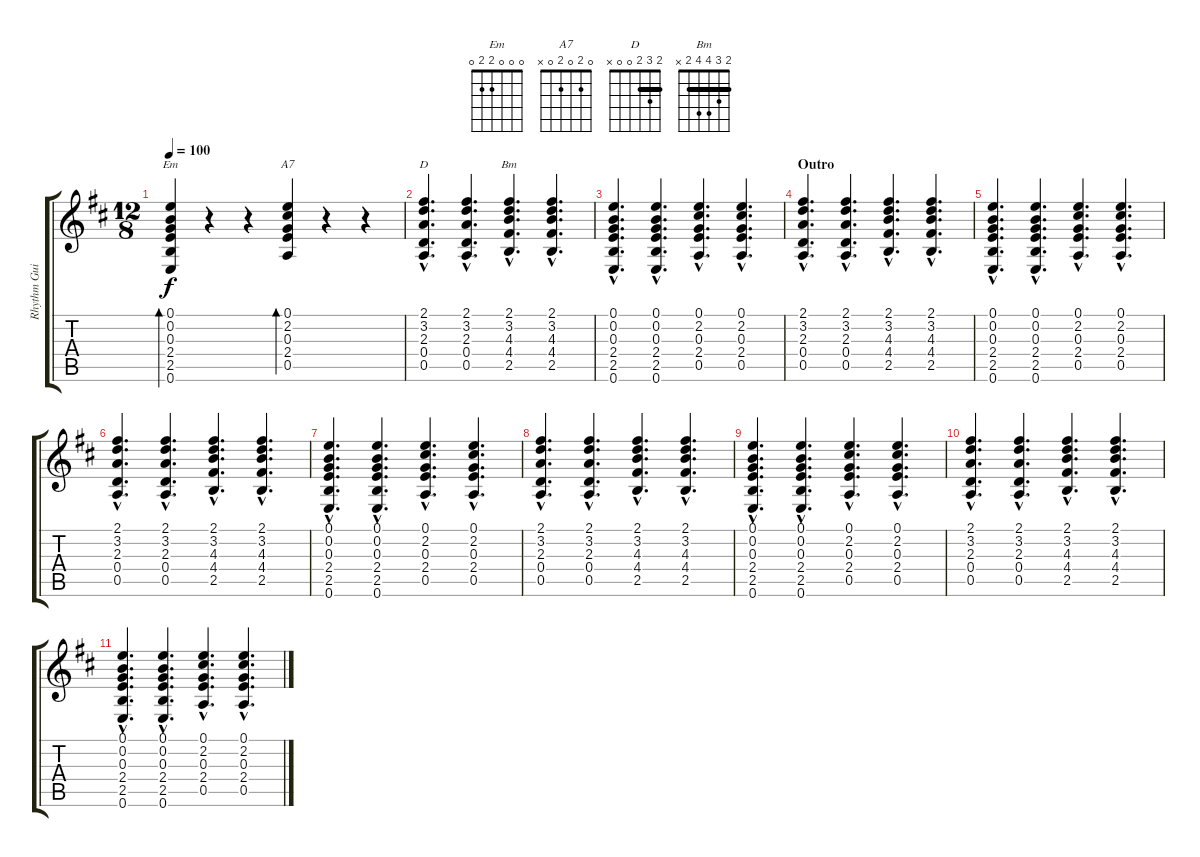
\track ("Rhythm Guitar" "Rhythm Gui") {instrument electricguitarclean}
\staff {score tabs}
\tuning (E4 B3 G3 D3 A2 E2) {hide}
\chord ("Em" 0 0 0 2 2 0)
\chord ("A7" 0 2 0 2 0 x)
\chord ("D" 2 3 2 0 0 x) {barre 2}
\chord ("Bm" 2 3 4 4 2 x) {barre 2}
\ts (12 8)
\tempo 100
\clef g2
\ks d
(0.1 0.2 0.3 2.4 2.5 0.6).4{bd 480 ch "Em" dy f} r.4 r.4 (0.1 2.2 0.3 2.4 0.5).4{bd 480 ch "A7"} r.4 r.4 |
(2.1{hac} 3.2{hac} 2.3{hac} 0.4{hac} 0.5{hac}).4{d ch "D"} (2.1{hac} 3.2{hac} 2.3{hac} 0.4{hac} 0.5{hac}).4{d} (2.1{hac} 3.2{hac} 4.3{hac} 4.4{hac} 2.5{hac}).4{d ch "Bm"} (2.1{hac} 3.2{hac} 4.3{hac} 4.4{hac} 2.5{hac}).4{d} |
(0.1{hac} 0.2{hac} 0.3{hac} 2.4{hac} 2.5{hac} 0.6{hac}).4{d} (0.1{hac} 0.2{hac} 0.3{hac} 2.4{hac} 2.5{hac} 0.6{hac}).4{d} (0.1{hac} 2.2{hac} 0.3{hac} 2.4{hac} 0.5{hac}).4{d} (0.1{hac} 2.2{hac} 0.3{hac} 2.4{hac} 0.5{hac}).4{d} |
\section ("" "Outro")
(2.1{hac} 3.2{hac} 2.3{hac} 0.4{hac} 0.5{hac}).4{d} (2.1{hac} 3.2{hac} 2.3{hac} 0.4{hac} 0.5{hac}).4{d} (2.1{hac} 3.2{hac} 4.3{hac} 4.4{hac} 2.5{hac}).4{d} (2.1{hac} 3.2{hac} 4.3{hac} 4.4{hac} 2.5{hac}).4{d} |
(0.1{hac} 0.2{hac} 0.3{hac} 2.4{hac} 2.5{hac} 0.6{hac}).4{d} (0.1{hac} 0.2{hac} 0.3{hac} 2.4{hac} 2.5{hac} 0.6{hac}).4{d} (0.1{hac} 2.2{hac} 0.3{hac} 2.4{hac} 0.5{hac}).4{d} (0.1{hac} 2.2{hac} 0.3{hac} 2.4{hac} 0.5{hac}).4{d} |
(2.1{hac} 3.2{hac} 2.3{hac} 0.4{hac} 0.5{hac}).4{d volume 12} (2.1{hac} 3.2{hac} 2.3{hac} 0.4{hac} 0.5{hac}).4{d} (2.1{hac} 3.2{hac} 4.3{hac} 4.4{hac} 2.5{hac}).4{d volume 11} (2.1{hac} 3.2{hac} 4.3{hac} 4.4{hac} 2.5{hac}).4{d} |
(0.1{hac} 0.2{hac} 0.3{hac} 2.4{hac} 2.5{hac} 0.6{hac}).4{d volume 10} (0.1{hac} 0.2{hac} 0.3{hac} 2.4{hac} 2.5{hac} 0.6{hac}).4{d} (0.1{hac} 2.2{hac} 0.3{hac} 2.4{hac} 0.5{hac}).4{d volume 9} (0.1{hac} 2.2{hac} 0.3{hac} 2.4{hac} 0.5{hac}).4{d} |
(2.1{hac} 3.2{hac} 2.3{hac} 0.4{hac} 0.5{hac}).4{d volume 8} (2.1{hac} 3.2{hac} 2.3{hac} 0.4{hac} 0.5{hac}).4{d} (2.1{hac} 3.2{hac} 4.3{hac} 4.4{hac} 2.5{hac}).4{d volume 7} (2.1{hac} 3.2{hac} 4.3{hac} 4.4{hac} 2.5{hac}).4{d} |
(0.1{hac} 0.2{hac} 0.3{hac} 2.4{hac} 2.5{hac} 0.6{hac}).4{d volume 6} (0.1{hac} 0.2{hac} 0.3{hac} 2.4{hac} 2.5{hac} 0.6{hac}).4{d} (0.1{hac} 2.2{hac} 0.3{hac} 2.4{hac} 0.5{hac}).4{d volume 5} (0.1{hac} 2.2{hac} 0.3{hac} 2.4{hac} 0.5{hac}).4{d} |
(2.1{hac} 3.2{hac} 2.3{hac} 0.4{hac} 0.5{hac}).4{d volume 4} (2.1{hac} 3.2{hac} 2.3{hac} 0.4{hac} 0.5{hac}).4{d} (2.1{hac} 3.2{hac} 4.3{hac} 4.4{hac} 2.5{hac}).4{d volume 3} (2.1{hac} 3.2{hac} 4.3{hac} 4.4{hac} 2.5{hac}).4{d} |
(0.1{hac} 0.2{hac} 0.3{hac} 2.4{hac} 2.5{hac} 0.6{hac}).4{d volume 2} (0.1{hac} 0.2{hac} 0.3{hac} 2.4{hac} 2.5{hac} 0.6{hac}).4{d} (0.1{hac} 2.2{hac} 0.3{hac} 2.4{hac} 0.5{hac}).4{d volume 1} (0.1{hac} 2.2{hac} 0.3{hac} 2.4{hac} 0.5{hac}).4{d}
